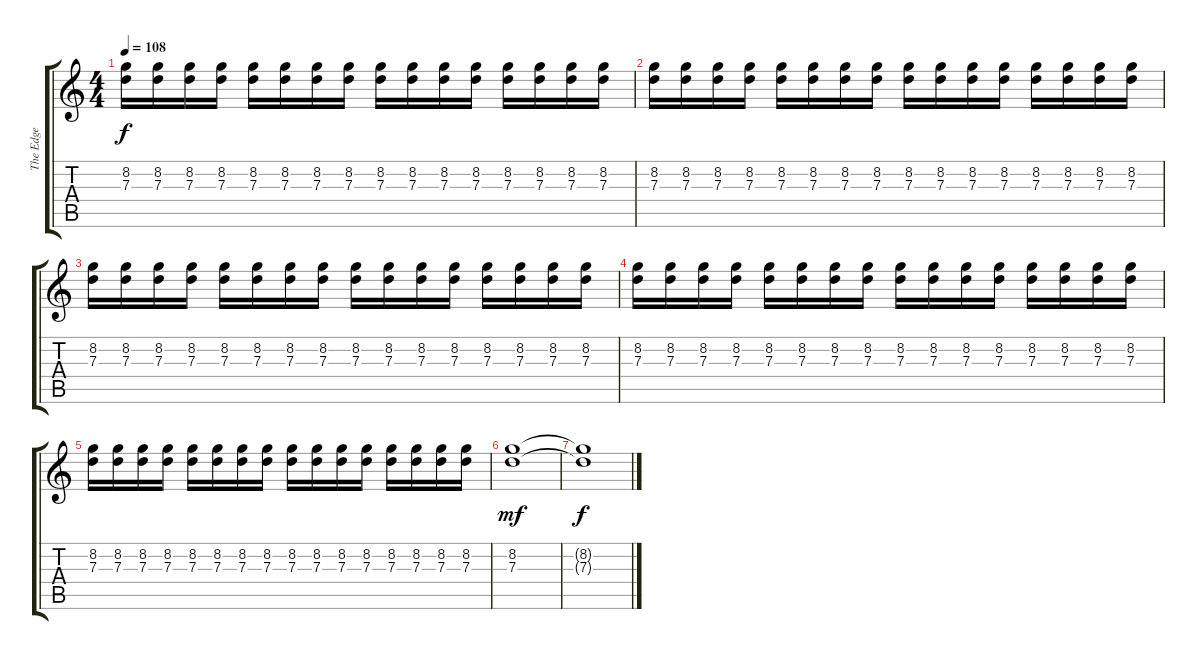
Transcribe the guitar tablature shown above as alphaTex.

\track ("The Edge" "The Edge") {instrument electricguitarclean}
\staff {score tabs}
\tuning (E4 B3 G3 D3 A2 E2) {hide}
\ts (4 4)
\tempo 108
\clef g2
\ks c
(8.2 7.3).16{dy f} (8.2 7.3).16 (8.2 7.3).16 (8.2 7.3).16 (8.2 7.3).16 (8.2 7.3).16 (8.2 7.3).16 (8.2 7.3).16 (8.2 7.3).16 (8.2 7.3).16 (8.2 7.3).16 (8.2 7.3).16 (8.2 7.3).16 (8.2 7.3).16 (8.2 7.3).16 (8.2 7.3).16 |
(8.2 7.3).16 (8.2 7.3).16 (8.2 7.3).16 (8.2 7.3).16 (8.2 7.3).16 (8.2 7.3).16 (8.2 7.3).16 (8.2 7.3).16 (8.2 7.3).16 (8.2 7.3).16 (8.2 7.3).16 (8.2 7.3).16 (8.2 7.3).16 (8.2 7.3).16 (8.2 7.3).16 (8.2 7.3).16 |
(8.2 7.3).16 (8.2 7.3).16 (8.2 7.3).16 (8.2 7.3).16 (8.2 7.3).16 (8.2 7.3).16 (8.2 7.3).16 (8.2 7.3).16 (8.2 7.3).16 (8.2 7.3).16 (8.2 7.3).16 (8.2 7.3).16 (8.2 7.3).16 (8.2 7.3).16 (8.2 7.3).16 (8.2 7.3).16 |
(8.2 7.3).16 (8.2 7.3).16 (8.2 7.3).16 (8.2 7.3).16 (8.2 7.3).16 (8.2 7.3).16 (8.2 7.3).16 (8.2 7.3).16 (8.2 7.3).16 (8.2 7.3).16 (8.2 7.3).16 (8.2 7.3).16 (8.2 7.3).16 (8.2 7.3).16 (8.2 7.3).16 (8.2 7.3).16 |
(8.2 7.3).16 (8.2 7.3).16 (8.2 7.3).16 (8.2 7.3).16 (8.2 7.3).16 (8.2 7.3).16 (8.2 7.3).16 (8.2 7.3).16 (8.2 7.3).16 (8.2 7.3).16 (8.2 7.3).16 (8.2 7.3).16 (8.2 7.3).16 (8.2 7.3).16 (8.2 7.3).16 (8.2 7.3).16 |
(8.2 7.3).1{dy mf} |
(8.2{t} 7.3{t}).1{dy f}
